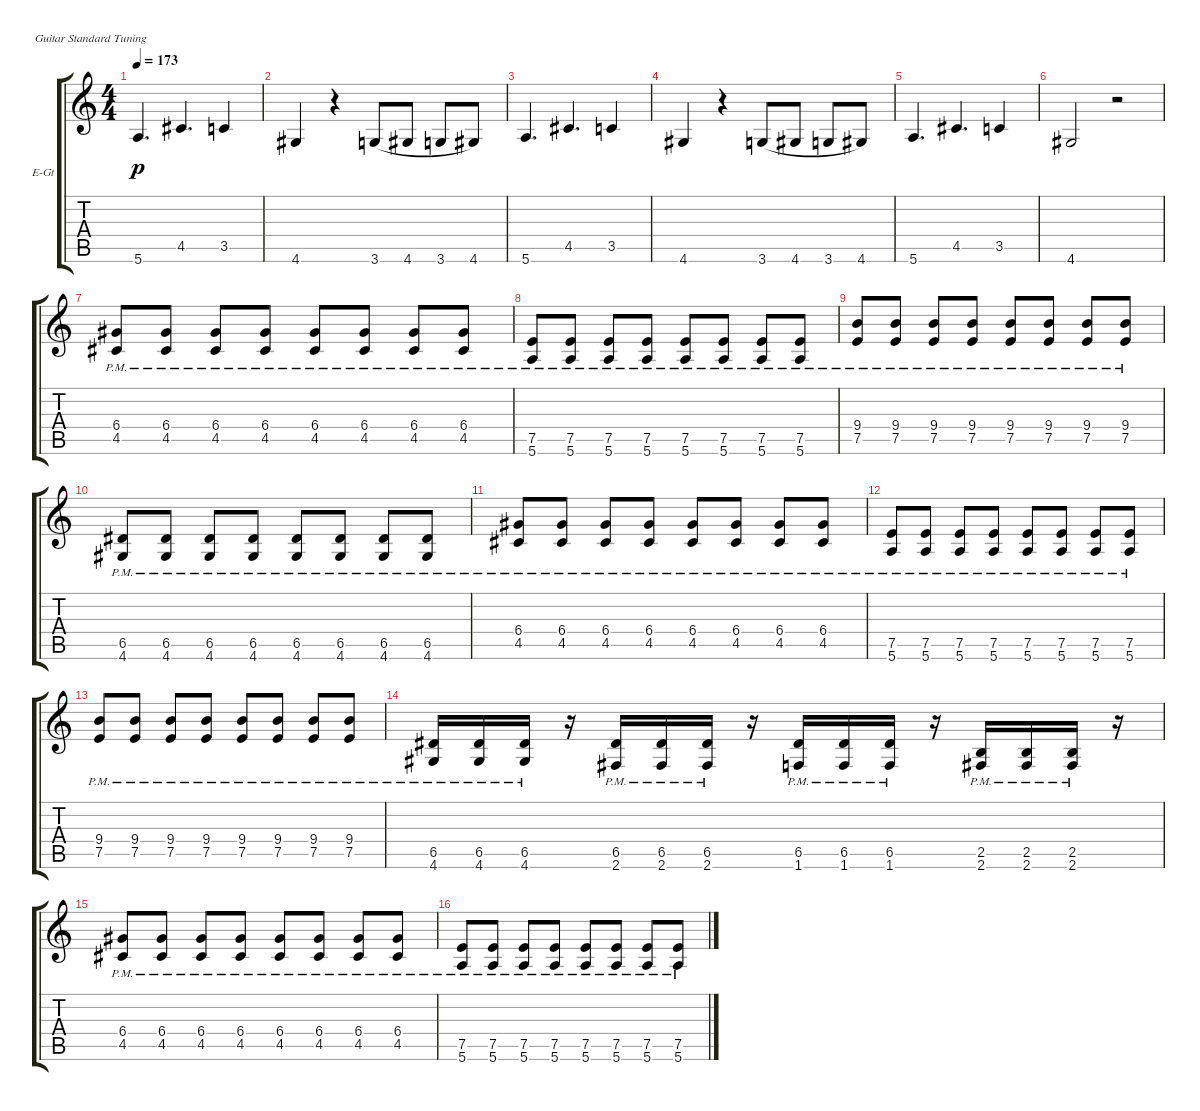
\defaultSystemsLayout 4
\bracketExtendMode groupsimilarinstruments
\firstSystemTrackNameOrientation horizontal
\otherSystemsTrackNameOrientation horizontal
\track ("Electric Guitar" "E-Gt") {instrument distortionguitar}
\staff {score tabs}
\tuning (E4 B3 G3 D3 A2 E2)
\ts (4 4)
\tempo 173
\clef g2
\ks c
5.6.4{d dy p} 4.5.4{d} 3.5.4 |
4.6.4 r.4 3.6.8{legatoorigin} 4.6.8{legatoorigin} 3.6.8{legatoorigin} 4.6.8 |
5.6.4{d} 4.5.4{d} 3.5.4 |
4.6.4 r.4 3.6.8{legatoorigin} 4.6.8{legatoorigin} 3.6.8{legatoorigin} 4.6.8 |
5.6.4{d} 4.5.4{d} 3.5.4 |
4.6.2 r.2 |
(4.5{pm} 6.4{pm}).8 (4.5{pm} 6.4{pm}).8 (4.5{pm} 6.4{pm}).8 (4.5{pm} 6.4{pm}).8 (4.5{pm} 6.4{pm}).8 (4.5{pm} 6.4{pm}).8 (4.5{pm} 6.4{pm}).8 (4.5{pm} 6.4{pm}).8 |
(5.6{pm} 7.5{pm}).8 (5.6{pm} 7.5{pm}).8 (5.6{pm} 7.5{pm}).8 (5.6{pm} 7.5{pm}).8 (5.6{pm} 7.5{pm}).8 (5.6{pm} 7.5{pm}).8 (5.6{pm} 7.5{pm}).8 (5.6{pm} 7.5{pm}).8 |
(7.5{pm} 9.4{pm}).8 (7.5{pm} 9.4{pm}).8 (7.5{pm} 9.4{pm}).8 (7.5{pm} 9.4{pm}).8 (7.5{pm} 9.4{pm}).8 (7.5{pm} 9.4{pm}).8 (7.5{pm} 9.4{pm}).8 (7.5{pm} 9.4{pm}).8 |
(4.6{pm} 6.5{pm}).8 (4.6{pm} 6.5{pm}).8 (4.6{pm} 6.5{pm}).8 (4.6{pm} 6.5{pm}).8 (4.6{pm} 6.5{pm}).8 (4.6{pm} 6.5{pm}).8 (4.6{pm} 6.5{pm}).8 (4.6{pm} 6.5{pm}).8 |
(4.5{pm} 6.4{pm}).8 (4.5{pm} 6.4{pm}).8 (4.5{pm} 6.4{pm}).8 (4.5{pm} 6.4{pm}).8 (4.5{pm} 6.4{pm}).8 (4.5{pm} 6.4{pm}).8 (4.5{pm} 6.4{pm}).8 (4.5{pm} 6.4{pm}).8 |
(5.6{pm} 7.5{pm}).8 (5.6{pm} 7.5{pm}).8 (5.6{pm} 7.5{pm}).8 (5.6{pm} 7.5{pm}).8 (5.6{pm} 7.5{pm}).8 (5.6{pm} 7.5{pm}).8 (5.6{pm} 7.5{pm}).8 (5.6{pm} 7.5{pm}).8 |
(7.5{pm} 9.4{pm}).8 (7.5{pm} 9.4{pm}).8 (7.5{pm} 9.4{pm}).8 (7.5{pm} 9.4{pm}).8 (7.5{pm} 9.4{pm}).8 (7.5{pm} 9.4{pm}).8 (7.5{pm} 9.4{pm}).8 (7.5{pm} 9.4{pm}).8 |
(4.6{pm} 6.5{pm}).16 (4.6{pm} 6.5{pm}).16 (4.6{pm} 6.5{pm}).16 r.16 (2.6{pm} 6.5{pm}).16 (2.6{pm} 6.5{pm}).16 (2.6{pm} 6.5{pm}).16 r.16 (1.6{pm} 6.5{pm}).16 (1.6{pm} 6.5{pm}).16 (1.6{pm} 6.5{pm}).16 r.16 (2.5{pm} 2.6).16 (2.5{pm} 2.6).16 (2.5{pm} 2.6).16 r.16 |
(4.5{pm} 6.4{pm}).8 (4.5{pm} 6.4{pm}).8 (4.5{pm} 6.4{pm}).8 (4.5{pm} 6.4{pm}).8 (4.5{pm} 6.4{pm}).8 (4.5{pm} 6.4{pm}).8 (4.5{pm} 6.4{pm}).8 (4.5{pm} 6.4{pm}).8 |
(5.6{pm} 7.5{pm}).8 (5.6{pm} 7.5{pm}).8 (5.6{pm} 7.5{pm}).8 (5.6{pm} 7.5{pm}).8 (5.6{pm} 7.5{pm}).8 (5.6{pm} 7.5{pm}).8 (5.6{pm} 7.5{pm}).8 (5.6{pm} 7.5{pm}).8
